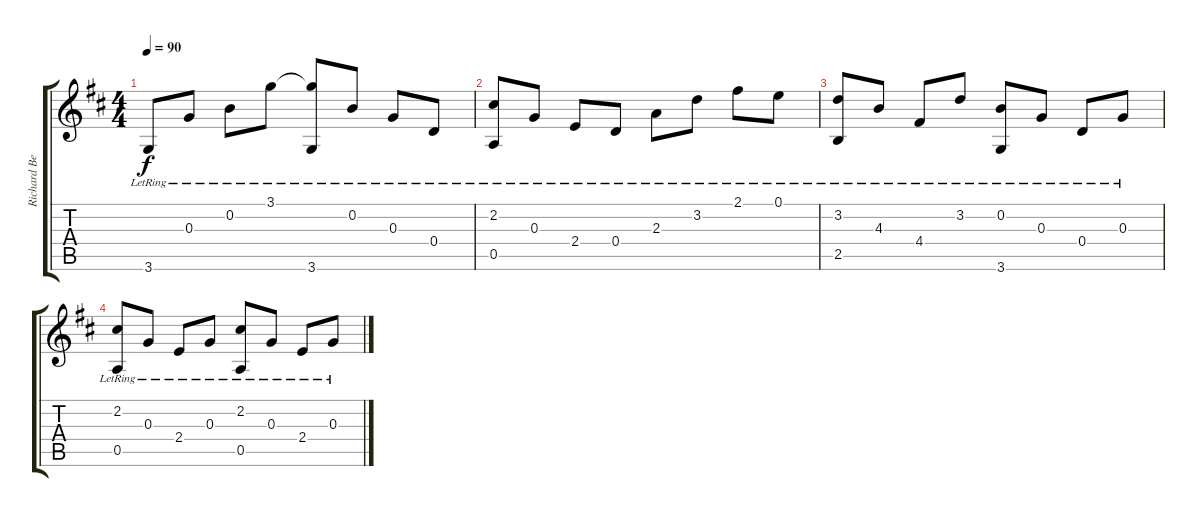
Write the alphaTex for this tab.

\track ("Richard Bennett - Rhythm" "Richard Be") {instrument acousticguitarsteel}
\staff {score tabs}
\tuning (E4 B3 G3 D3 A2 E2) {hide}
\ts (4 4)
\tempo 90
\clef g2
\ks d
3.6{lr}.8{dy f} 0.3{lr}.8 0.2{lr}.8 3.1{lr}.8 (3.1{t} 3.6{lr}).8 0.2{lr}.8 0.3{lr}.8 0.4{lr}.8 |
(2.2{lr} 0.5{lr}).8 0.3{lr}.8 2.4{lr}.8 0.4{lr}.8 2.3{lr}.8 3.2{lr}.8 2.1{lr}.8 0.1{lr}.8 |
(3.2{lr} 2.5{lr}).8 4.3{lr}.8 4.4{lr}.8 3.2{lr}.8 (0.2{lr} 3.6{lr}).8 0.3{lr}.8 0.4{lr}.8 0.3{lr}.8 |
(2.2{lr} 0.5{lr}).8 0.3{lr}.8 2.4{lr}.8 0.3{lr}.8 (2.2{lr} 0.5{lr}).8 0.3{lr}.8 2.4{lr}.8 0.3{lr}.8
